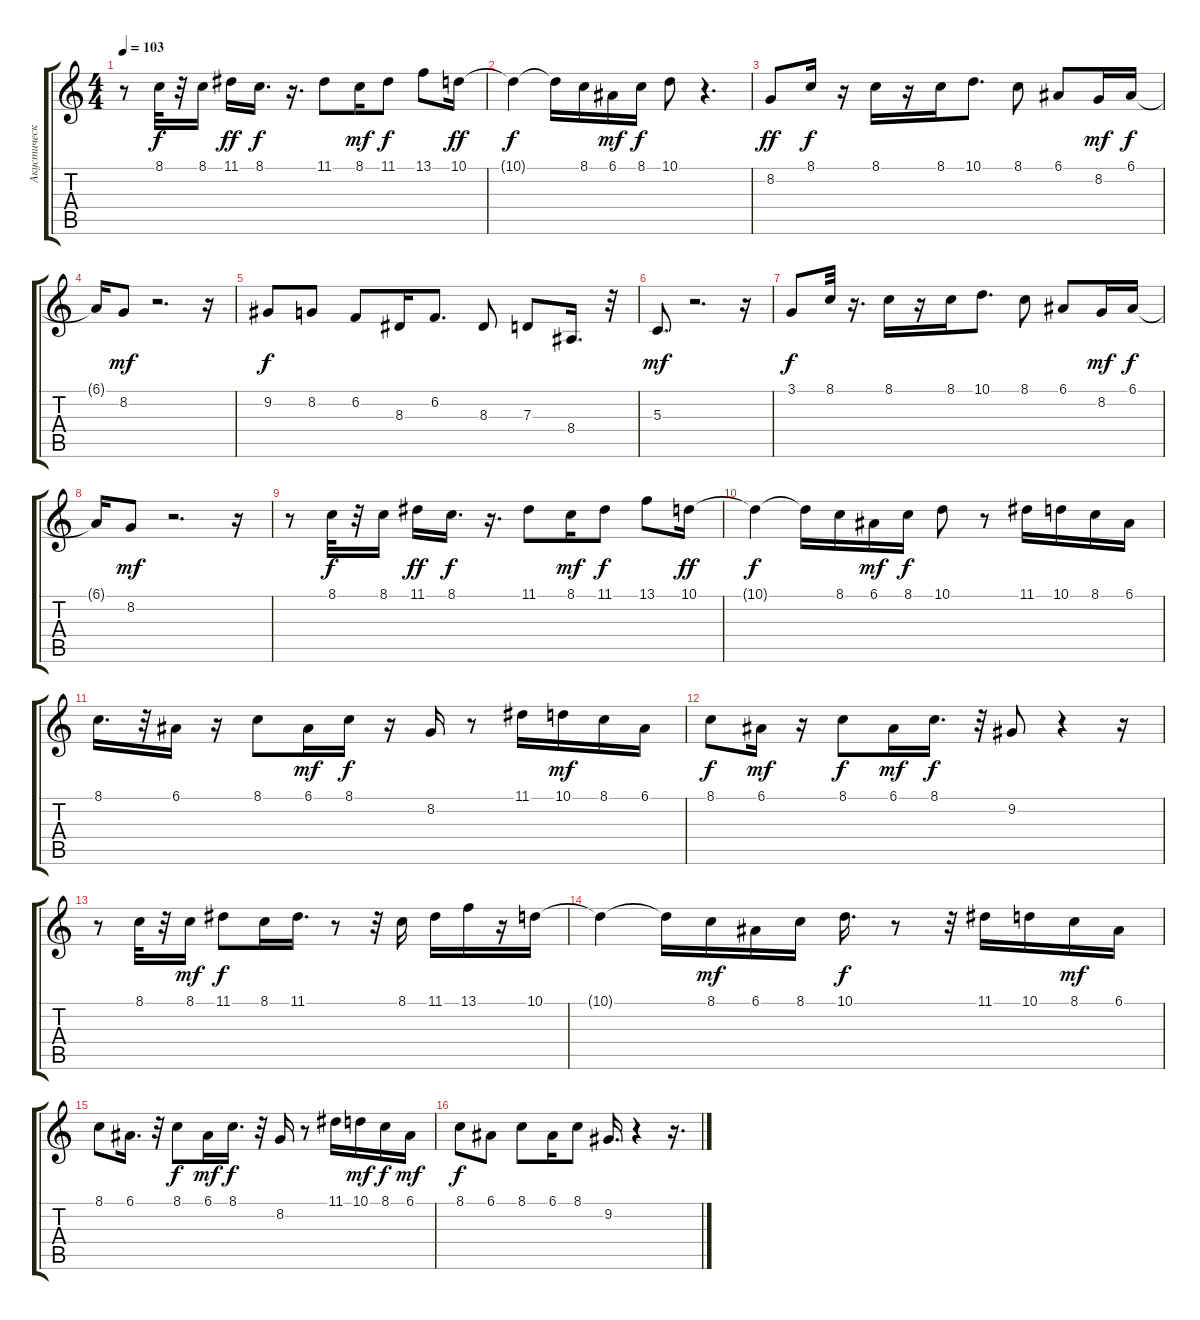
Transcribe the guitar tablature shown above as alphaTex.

\track ("Акустический Гранд Роял" "Акустическ") {instrument acousticgrandpiano}
\staff {score tabs}
\tuning (E4 B3 G3 D3 A2 E2) {hide}
\ts (4 4)
\tempo 103
\clef g2
\ks c
r.8{dy mf} 8.1.32{dy f} r.32 8.1.16 11.1.16{dy ff} 8.1.16{d dy f} r.16{d} 11.1.8 8.1.16{dy mf} 11.1.8{dy f} 13.1.8 10.1.16{dy ff} |
10.1{t}.4{dy f} 10.1{t}.16 8.1.16 6.1.16{dy mf} 8.1.16{dy f} 10.1.8 r.4{d} |
8.2.8{dy ff} 8.1.16{dy f} r.16 8.1.16 r.16 8.1.16 10.1.8{d} 8.1.8 6.1.8 8.2.16{dy mf} 6.1.16{dy f} |
6.1{t}.16 8.2.8{dy mf} r.2{d} r.16 |
9.2.8{dy f} 8.2.8 6.2.8 8.3.16 6.2.8{d} 8.3.8 7.3.8 8.4.16{d} r.32 |
5.3.8{d dy mf} r.2{d} r.16 |
3.1.8{dy f} 8.1.32 r.16{d} 8.1.16 r.16 8.1.16 10.1.8{d} 8.1.8 6.1.8 8.2.16{dy mf} 6.1.16{dy f} |
6.1{t}.16 8.2.8{dy mf} r.2{d} r.16 |
r.8 8.1.32{dy f} r.32 8.1.16 11.1.16{dy ff} 8.1.16{d dy f} r.16{d} 11.1.8 8.1.16{dy mf} 11.1.8{dy f} 13.1.8 10.1.16{dy ff} |
10.1{t}.4{dy f} 10.1{t}.16 8.1.16 6.1.16{dy mf} 8.1.16{dy f} 10.1.8 r.8 11.1.16 10.1.16 8.1.16 6.1.16 |
8.1.16{d} r.32 6.1.16 r.16 8.1.8 6.1.16{dy mf} 8.1.16{dy f} r.16 8.2.16 r.8 11.1.16 10.1.16{dy mf} 8.1.16 6.1.16 |
8.1.8{dy f} 6.1.16{dy mf} r.16 8.1.8{dy f} 6.1.16{dy mf} 8.1.16{d dy f} r.32 9.2.8 r.4 r.16 |
r.8 8.1.32 r.32 8.1.16{dy mf} 11.1.8{dy f} 8.1.16 11.1.16{d} r.8 r.32 8.1.16 11.1.16 13.1.16 r.16 10.1.16 |
10.1{t}.4 10.1{t}.16 8.1.16{dy mf} 6.1.16 8.1.16 10.1.16{d dy f} r.8 r.32 11.1.16 10.1.16 8.1.16{dy mf} 6.1.16 |
8.1.8 6.1.16{d} r.32 8.1.8{dy f} 6.1.16{dy mf} 8.1.16{d dy f} r.32 8.2.16 r.8 11.1.16 10.1.16{dy mf} 8.1.16{dy f} 6.1.16{dy mf} |
8.1.8{dy f} 6.1.8 8.1.8 6.1.16 8.1.8 9.2.16{d} r.4 r.16{d}
